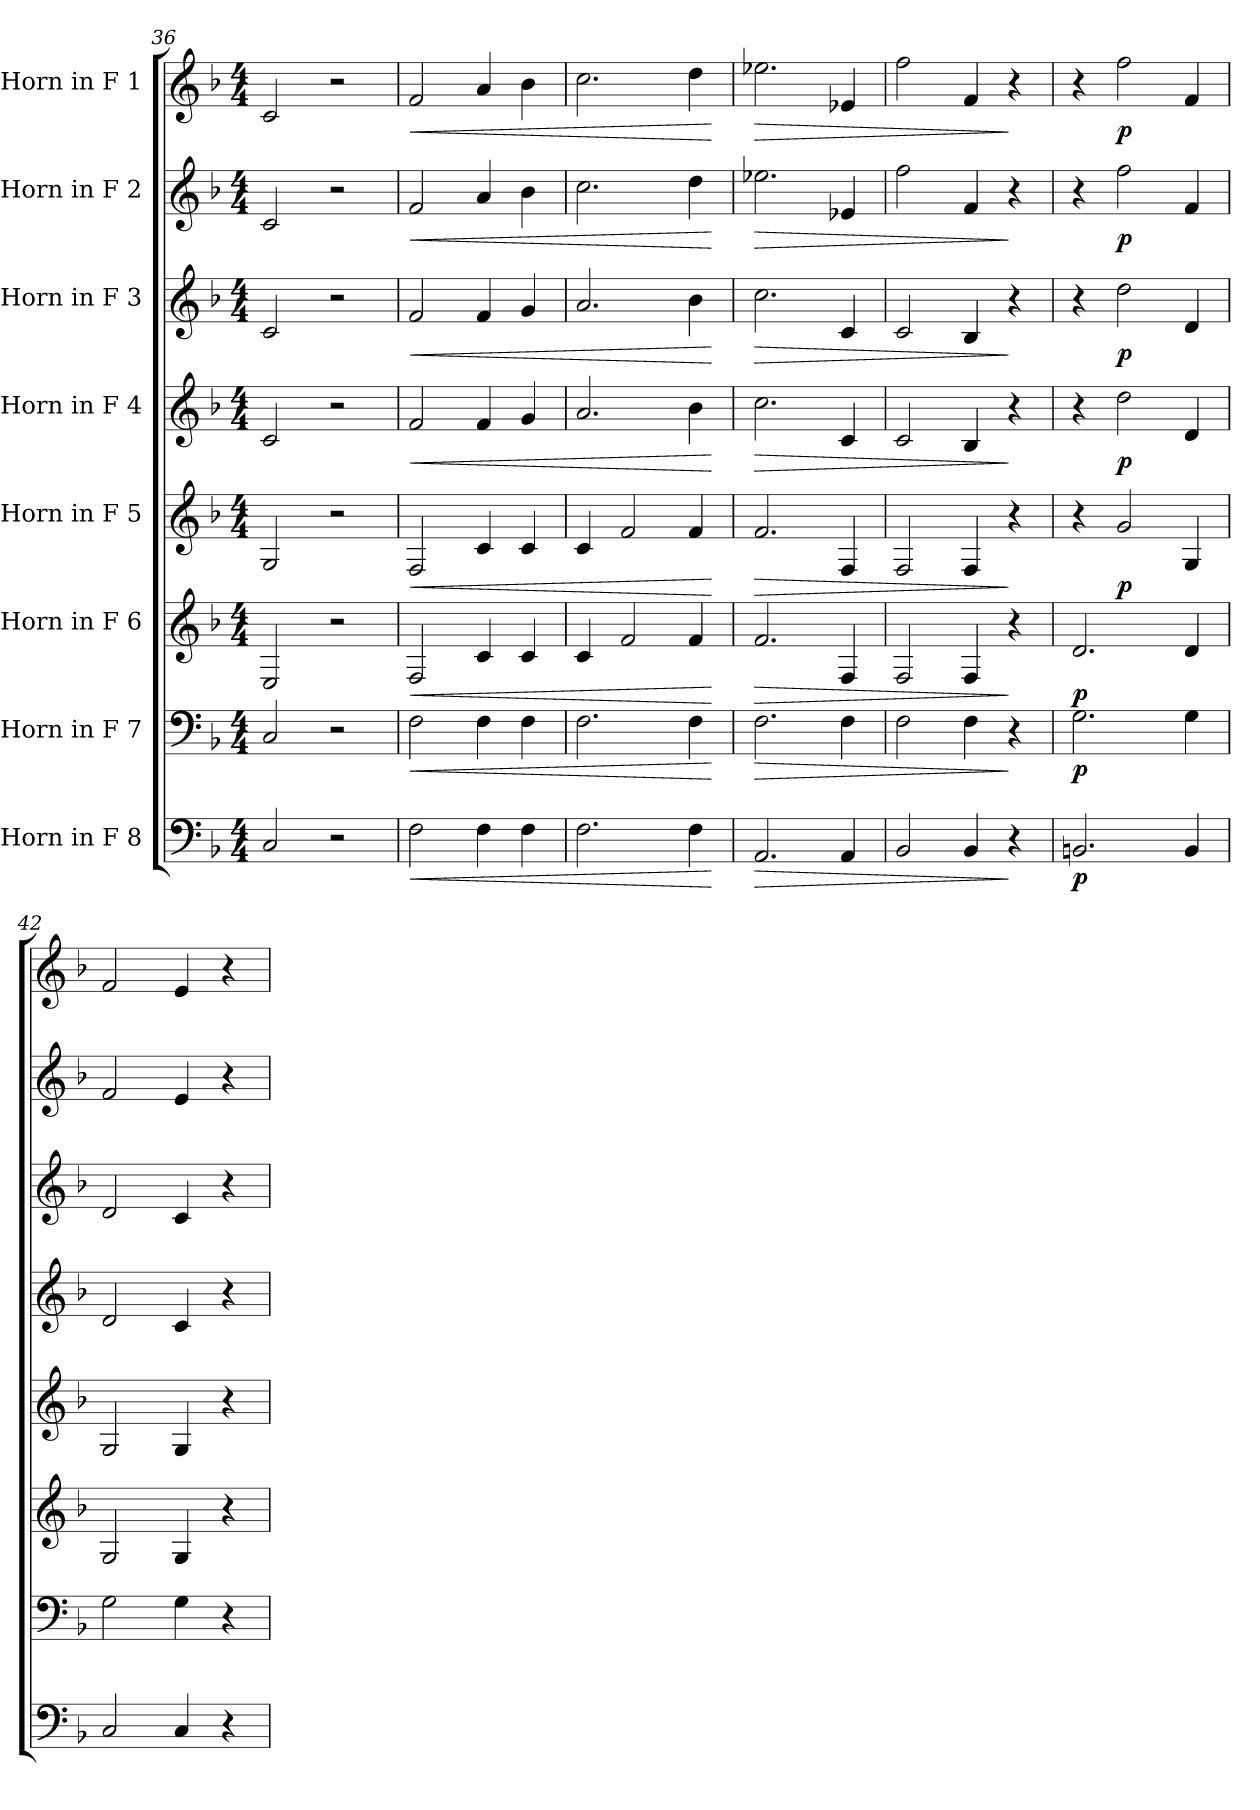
**kern	**dynam	**kern	**dynam	**kern	**dynam	**kern	**dynam	**kern	**dynam	**kern	**dynam	**kern	**dynam	**kern	**dynam
*part8	*part8	*part7	*part7	*part6	*part6	*part5	*part5	*part4	*part4	*part3	*part3	*part2	*part2	*part1	*part1
*staff8	*staff8	*staff7	*staff7	*staff6	*staff6	*staff5	*staff5	*staff4	*staff4	*staff3	*staff3	*staff2	*staff2	*staff1	*staff1
*I"Horn in F 8	*	*I"Horn in F 7	*	*I"Horn in F 6	*	*I"Horn in F 5	*	*I"Horn in F 4	*	*I"Horn in F 3	*	*I"Horn in F 2	*	*I"Horn in F 1	*
*clefF4	*	*clefF4	*	*clefG2	*	*clefG2	*	*clefG2	*	*clefG2	*	*clefG2	*	*clefG2	*
*ITrd4c7	*	*ITrd4c7	*	*ITrd4c7	*	*ITrd4c7	*	*ITrd4c7	*	*ITrd4c7	*	*ITrd4c7	*	*ITrd4c7	*
*k[b-e-]	*	*k[b-e-]	*	*k[b-e-]	*	*k[b-e-]	*	*k[b-e-]	*	*k[b-e-]	*	*k[b-e-]	*	*k[b-e-]	*
*M4/4	*	*M4/4	*	*M4/4	*	*M4/4	*	*M4/4	*	*M4/4	*	*M4/4	*	*M4/4	*
=36	=36	=36	=36	=36	=36	=36	=36	=36	=36	=36	=36	=36	=36	=36	=36
2FF/	.	2FF/	.	2AA/	.	2C/	.	2F/	.	2F/	.	2F/	.	2F/	.
2r	.	2r	.	2r	.	2r	.	2r	.	2r	.	2r	.	2r	.
=37	=37	=37	=37	=37	=37	=37	=37	=37	=37	=37	=37	=37	=37	=37	=37
!	!LO:HP:b	!	!LO:HP:b	!	!LO:HP:b	!	!LO:HP:b	!	!LO:HP:b	!	!LO:HP:b	!	!LO:HP:b	!	!LO:HP:b
2BB-\	<	2BB-\	<	2BB-/	<	2BB-/	<	2B-/	<	2B-/	<	2B-/	<	2B-/	<
4BB-\	.	4BB-\	.	4F/	.	4F/	.	4B-/	.	4B-/	.	4d/	.	4d/	.
4BB-\	.	4BB-\	.	4F/	.	4F/	.	4c/	.	4c/	.	4e-\	.	4e-\	.
=38	=38	=38	=38	=38	=38	=38	=38	=38	=38	=38	=38	=38	=38	=38	=38
2.BB-\	.	2.BB-\	.	4F/	.	4F/	.	2.d/	.	2.d/	.	2.f\	.	2.f\	.
.	.	.	.	2B-/	.	2B-/	.	.	.	.	.	.	.	.	.
4BB-\	.	4BB-\	.	4B-/	.	4B-/	.	4e-\	.	4e-\	.	4g\	.	4g\	.
.	[	.	[	.	[	.	[	.	[	.	[	.	[	.	[
=39	=39	=39	=39	=39	=39	=39	=39	=39	=39	=39	=39	=39	=39	=39	=39
!	!LO:HP:b	!	!LO:HP:b	!	!LO:HP:b	!	!LO:HP:b	!	!LO:HP:b	!	!LO:HP:b	!	!LO:HP:b	!	!LO:HP:b
2.DD/	>	2.BB-\	>	2.B-/	>	2.B-/	>	2.f\	>	2.f\	>	2.a-X\	>	2.a-X\	>
4DD/	.	4BB-\	.	4BB-/	.	4BB-/	.	4F/	.	4F/	.	4A-X/	.	4A-X/	.
=40	=40	=40	=40	=40	=40	=40	=40	=40	=40	=40	=40	=40	=40	=40	=40
2EE-/	.	2BB-\	.	2BB-/	.	2BB-/	.	2F/	.	2F/	.	2b-\	.	2b-\	.
4EE-/	.	4BB-\	.	4BB-/	.	4BB-/	.	4E-/	.	4E-/	.	4B-/	.	4B-/	.
4r	]	4r	]	4r	]	4r	]	4r	]	4r	]	4r	]	4r	]
=41	=41	=41	=41	=41	=41	=41	=41	=41	=41	=41	=41	=41	=41	=41	=41
!	!LO:DY:b	!	!LO:DY:b	!	!LO:DY:b	!	!	!	!	!	!	!	!	!	!
2.EEn/	p	2.C\	p	2.G/	p	4r	.	4r	.	4r	.	4r	.	4r	.
!	!	!	!	!	!	!	!LO:DY:b	!	!LO:DY:b	!	!LO:DY:b	!	!LO:DY:b	!	!LO:DY:b
.	.	.	.	.	.	2c/	p	2g\	p	2g\	p	2b-\	p	2b-\	p
4EE/	.	4C\	.	4G/	.	4C/	.	4G/	.	4G/	.	4B-/	.	4B-/	.
=42	=42	=42	=42	=42	=42	=42	=42	=42	=42	=42	=42	=42	=42	=42	=42
2FF/	.	2C\	.	2C/	.	2C/	.	2G/	.	2G/	.	2B-/	.	2B-/	.
4FF/	.	4C\	.	4C/	.	4C/	.	4F/	.	4F/	.	4A/	.	4A/	.
4r	.	4r	.	4r	.	4r	.	4r	.	4r	.	4r	.	4r	.
=	=	=	=	=	=	=	=	=	=	=	=	=	=	=	=
*-	*-	*-	*-	*-	*-	*-	*-	*-	*-	*-	*-	*-	*-	*-	*-
